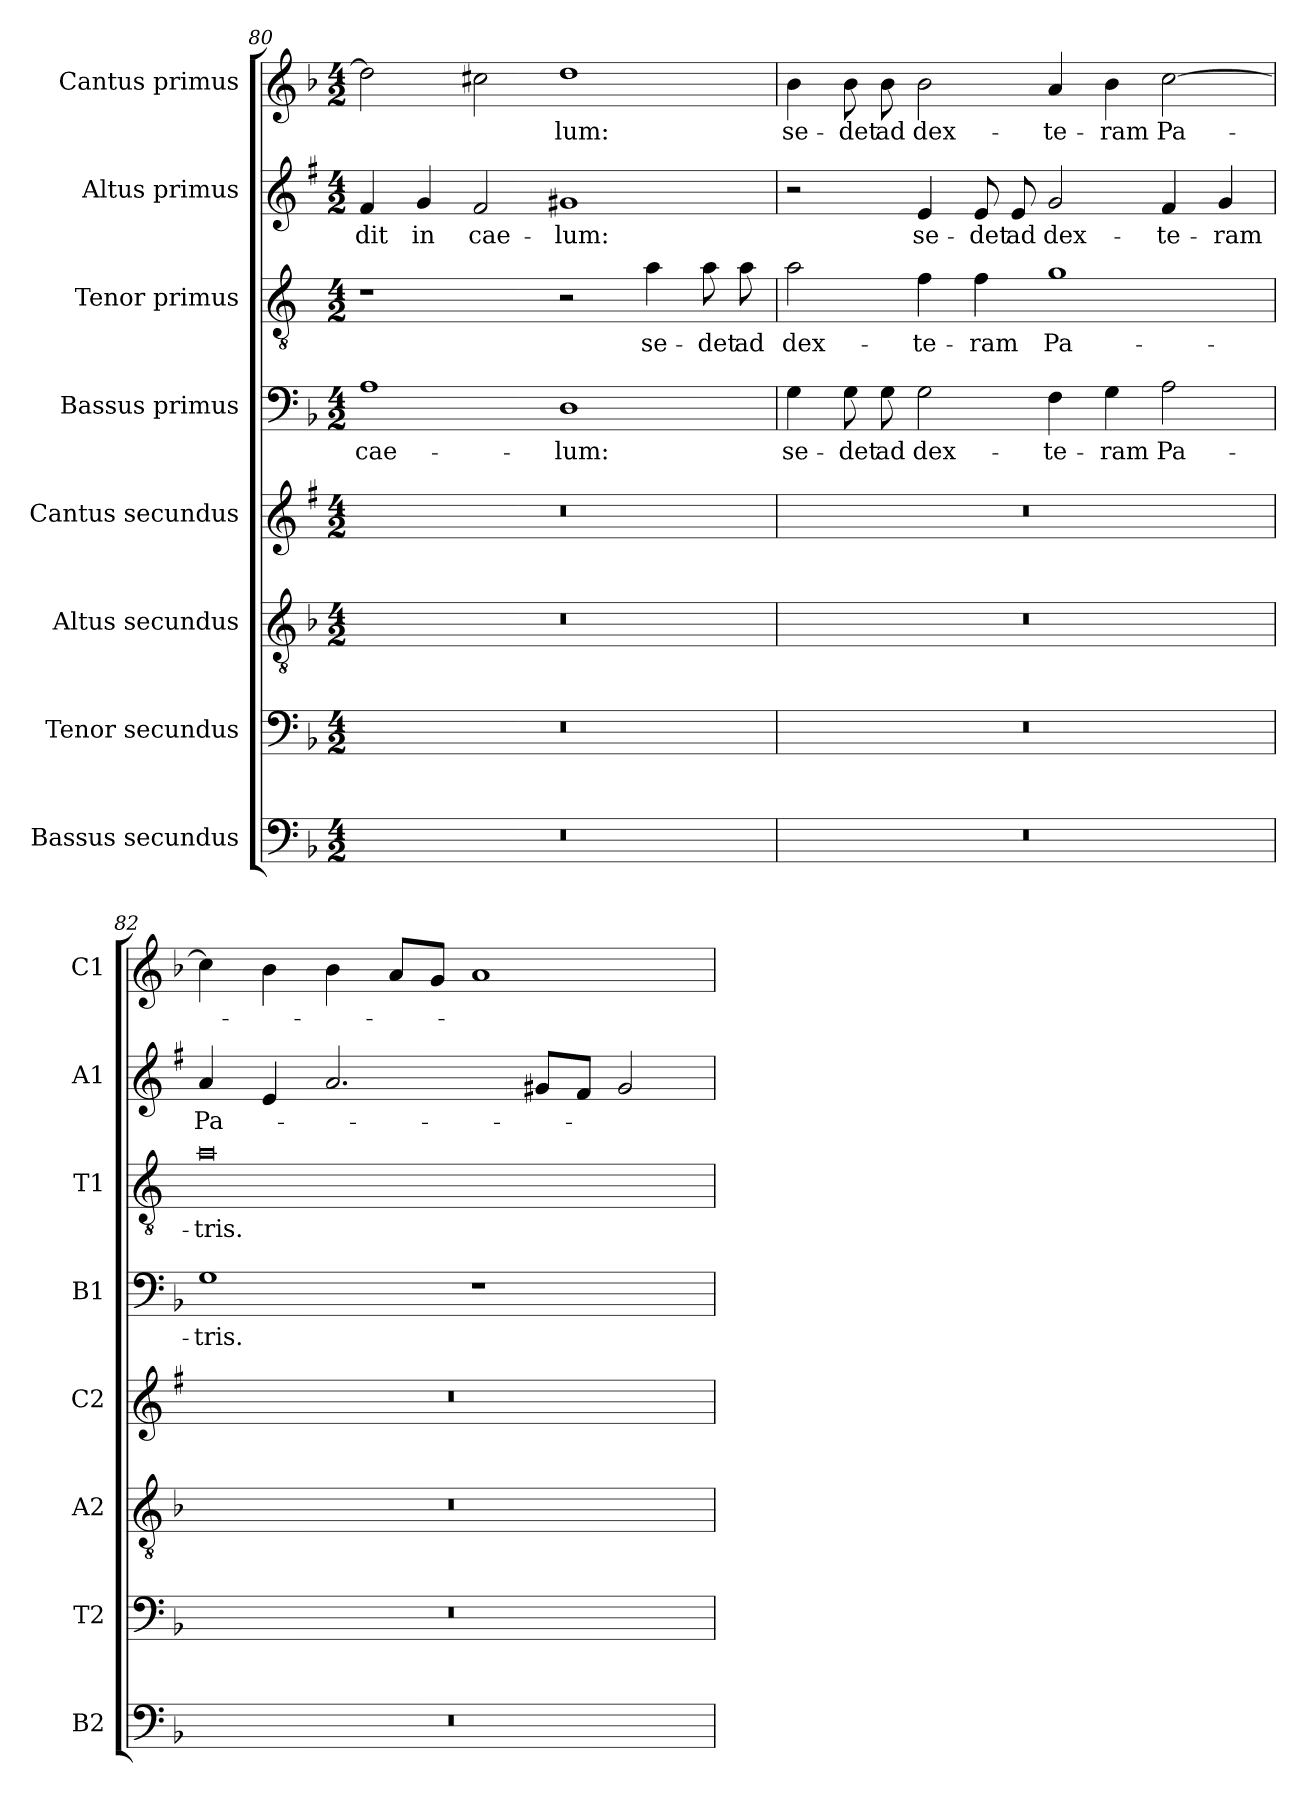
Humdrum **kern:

**kern	**kern	**kern	**kern	**kern	**text	**kern	**text	**kern	**text	**kern	**text
*part8	*part7	*part6	*part5	*part4	*part4	*part3	*part3	*part2	*part2	*part1	*part1
*staff8	*staff7	*staff6	*staff5	*staff4	*staff4	*staff3	*staff3	*staff2	*staff2	*staff1	*staff1
*I"Bassus secundus	*I"Tenor secundus	*I"Altus secundus	*I"Cantus secundus	*I"Bassus primus	*	*I"Tenor primus	*	*I"Altus primus	*	*I"Cantus primus	*
*I'B2	*I'T2	*I'A2	*I'C2	*I'B1	*	*I'T1	*	*I'A1	*	*I'C1	*
*clefF4	*clefF4	*clefGv2	*clefG2	*clefF4	*	*clefGv2	*	*clefG2	*	*clefG2	*
*	*	*	*ITrd1c2	*	*	*ITrd4c7	*	*ITrd1c2	*	*	*
*k[b-]	*k[b-]	*k[b-]	*k[b-]	*k[b-]	*	*k[b-]	*	*k[b-]	*	*k[b-]	*
*F:	*F:	*F:	*F:	*F:	*	*F:	*	*F:	*	*F:	*
*M4/2	*M4/2	*M4/2	*M4/2	*M4/2	*	*M4/2	*	*M4/2	*	*M4/2	*
=80	=80	=80	=80	=80	=80	=80	=80	=80	=80	=80	=80
!	!	!	!	!	!LO:LY:b	!	!	!	!LO:LY:b	!	!
0r	0r	0r	0r	1A	cae-	1r	.	4e/	-dit	2dd\]	.
!	!	!	!	!	!	!	!	!	!LO:LY:b	!	!
.	.	.	.	.	.	.	.	4f/	in	.	.
!	!	!	!	!	!	!	!	!	!LO:LY:b	!	!
.	.	.	.	.	.	.	.	2e/	cae-	2cc#X\	.
!	!	!	!	!	!LO:LY:b	!	!	!	!LO:LY:b	!	!LO:LY:b
.	.	.	.	1D	-lum:	2r	.	1f#X	-lum:	1dd	-lum:
!	!	!	!	!	!	!	!LO:LY:b	!	!	!	!
.	.	.	.	.	.	4d\	se-	.	.	.	.
!	!	!	!	!	!	!	!LO:LY:b	!	!	!	!
.	.	.	.	.	.	8d\	-det	.	.	.	.
!	!	!	!	!	!	!	!LO:LY:b	!	!	!	!
.	.	.	.	.	.	8d\	ad	.	.	.	.
=81	=81	=81	=81	=81	=81	=81	=81	=81	=81	=81	=81
!	!	!	!	!	!LO:LY:b	!	!LO:LY:b	!	!	!	!LO:LY:b
0r	0r	0r	0r	4G\	se-	2d\	dex-	2r	.	4b-\	se-
!	!	!	!	!	!LO:LY:b	!	!	!	!	!	!LO:LY:b
.	.	.	.	8G\	-det	.	.	.	.	8b-\	-det
!	!	!	!	!	!LO:LY:b	!	!	!	!	!	!LO:LY:b
.	.	.	.	8G\	ad	.	.	.	.	8b-\	ad
!	!	!	!	!	!LO:LY:b	!	!LO:LY:b	!	!LO:LY:b	!	!LO:LY:b
.	.	.	.	2G\	dex-	4B-\	-te-	4d/	se-	2b-\	dex-
!	!	!	!	!	!	!	!LO:LY:b	!	!LO:LY:b	!	!
.	.	.	.	.	.	4B-\	-ram	8d/	-det	.	.
!	!	!	!	!	!	!	!	!	!LO:LY:b	!	!
.	.	.	.	.	.	.	.	8d/	ad	.	.
!	!	!	!	!	!LO:LY:b	!	!LO:LY:b	!	!LO:LY:b	!	!LO:LY:b
.	.	.	.	4F\	-te-	1c	Pa-	2f/	dex-	4a/	-te-
!	!	!	!	!	!LO:LY:b	!	!	!	!	!	!LO:LY:b
.	.	.	.	4G\	-ram	.	.	.	.	4b-\	-ram
!	!	!	!	!	!LO:LY:b	!	!	!	!LO:LY:b	!	!LO:LY:b
.	.	.	.	2A\	Pa-	.	.	4e/	-te-	[2cc\	Pa-
!	!	!	!	!	!	!	!	!	!LO:LY:b	!	!
.	.	.	.	.	.	.	.	4f/	-ram	.	.
=82	=82	=82	=82	=82	=82	=82	=82	=82	=82	=82	=82
!	!	!	!	!	!LO:LY:b	!	!LO:LY:b	!	!LO:LY:b	!	!
0r	0r	0r	0r	1G	-tris.	0d	-tris.	4g/	Pa-	4cc\]	.
.	.	.	.	.	.	.	.	4d/	.	4b-\	.
.	.	.	.	.	.	.	.	2.g/	.	4b-\	.
.	.	.	.	.	.	.	.	.	.	8a/L	.
.	.	.	.	.	.	.	.	.	.	8g/J	.
.	.	.	.	1r	.	.	.	.	.	1a	.
.	.	.	.	.	.	.	.	8f#X/L	.	.	.
.	.	.	.	.	.	.	.	8e/J	.	.	.
.	.	.	.	.	.	.	.	2f#/	.	.	.
=	=	=	=	=	=	=	=	=	=	=	=
*-	*-	*-	*-	*-	*-	*-	*-	*-	*-	*-	*-
